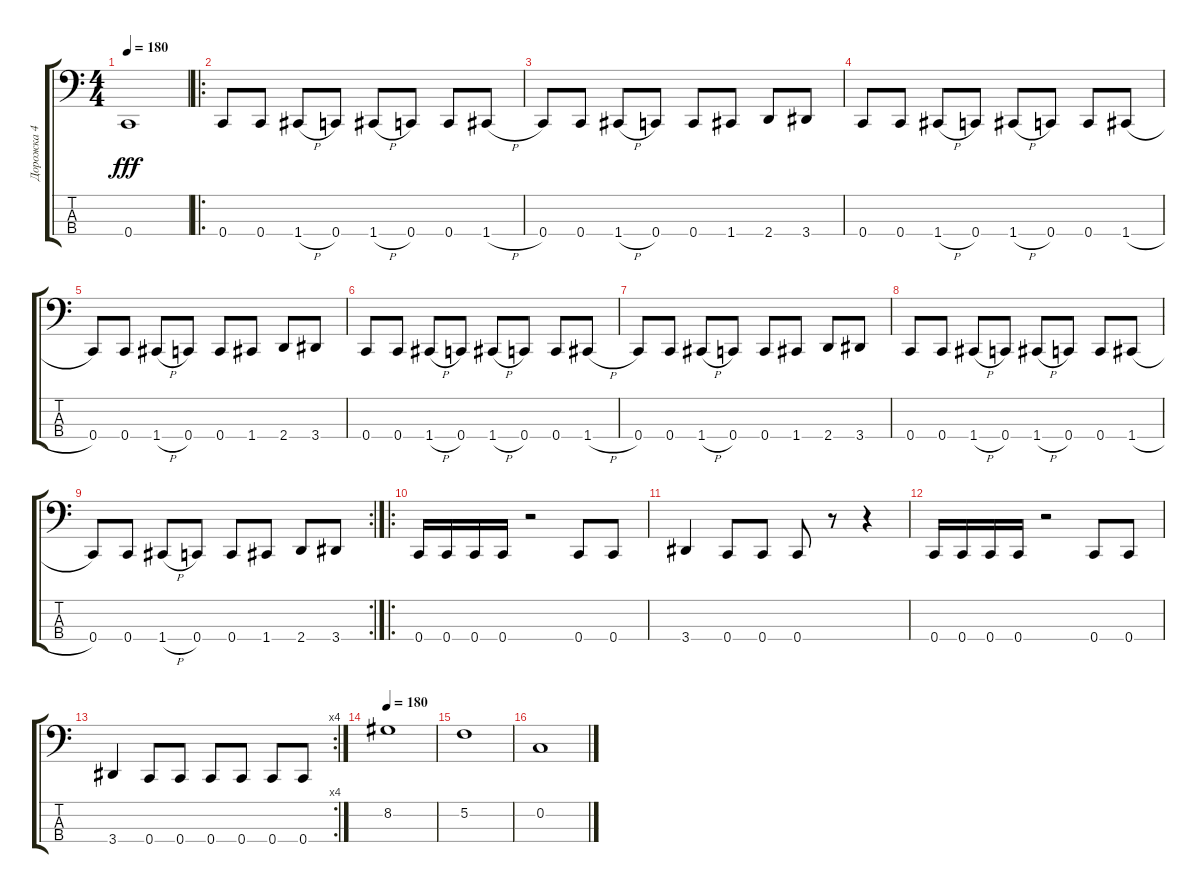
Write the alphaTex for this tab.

\track ("Дорожка 4" "Дорожка 4") {instrument electricbassfinger}
\staff {score tabs}
\tuning (F2 C2 G1 C1) {hide}
\ts (4 4)
\tempo 180
\clef f4
\ks c
0.4{t}.1{dy fff} |
\ro
0.4.8 0.4.8 1.4{h}.8 0.4.8 1.4{h}.8 0.4.8 0.4.8 1.4{h}.8 |
0.4.8 0.4.8 1.4{h}.8 0.4.8 0.4.8 1.4.8 2.4.8 3.4.8 |
0.4.8 0.4.8 1.4{h}.8 0.4.8 1.4{h}.8 0.4.8 0.4.8 1.4{h}.8 |
0.4.8 0.4.8 1.4{h}.8 0.4.8 0.4.8 1.4.8 2.4.8 3.4.8 |
0.4.8 0.4.8 1.4{h}.8 0.4.8 1.4{h}.8 0.4.8 0.4.8 1.4{h}.8 |
0.4.8 0.4.8 1.4{h}.8 0.4.8 0.4.8 1.4.8 2.4.8 3.4.8 |
0.4.8 0.4.8 1.4{h}.8 0.4.8 1.4{h}.8 0.4.8 0.4.8 1.4{h}.8 |
\rc 2
0.4.8 0.4.8 1.4{h}.8 0.4.8 0.4.8 1.4.8 2.4.8 3.4.8 |
\ro
0.4.16 0.4.16 0.4.16 0.4.16 r.2 0.4.8 0.4.8 |
3.4.4 0.4.8 0.4.8 0.4.8 r.8 r.4 |
0.4.16 0.4.16 0.4.16 0.4.16 r.2 0.4.8 0.4.8 |
\rc 4
3.4.4 0.4.8 0.4.8 0.4.8 0.4.8 0.4.8 0.4.8 |
\tempo 180
8.2.1 |
5.2.1 |
0.2.1
